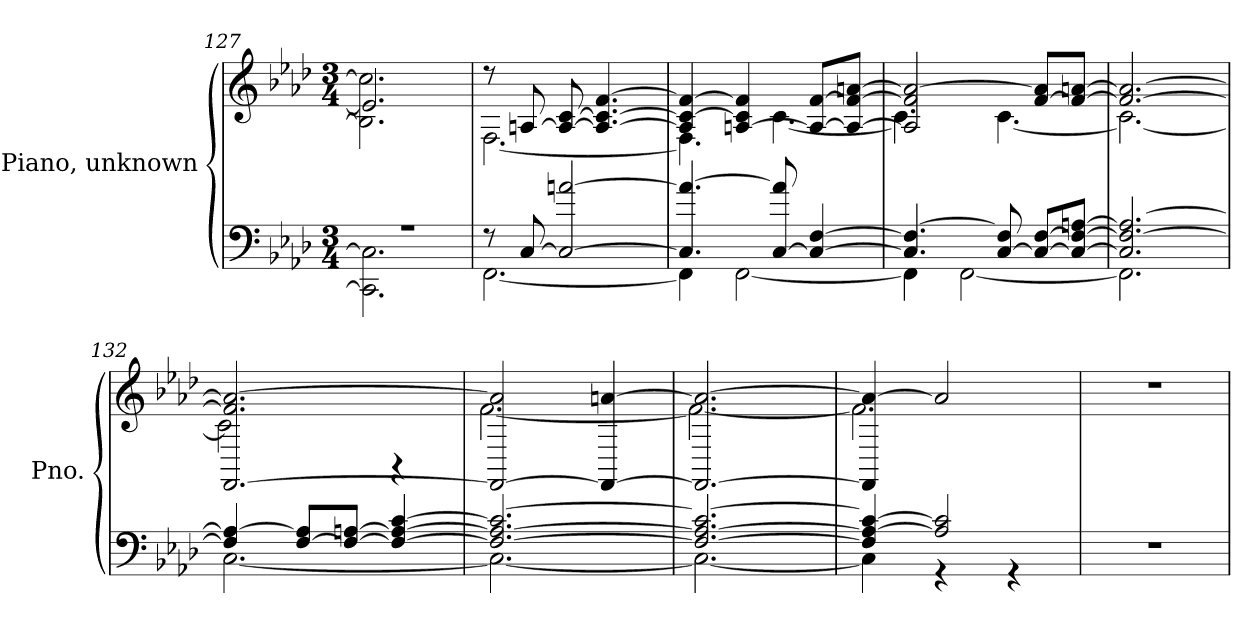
**kern	**kern
*part1	*part1
*staff2	*staff1
*I"Piano, unknown	*
*I'Pno.	*
!!LO:PB:g=z
*clefF4	*clefG2
*k[b-e-a-d-]	*k[b-e-a-d-]
*M3/4	*M3/4
=127	=127
*^	*^
2.r	2.CC\] 2.C\]	2.e/]	2.B-\] 2.cc\]
=128	=128	=128	=128
8r	[2.FF\	8r	[2.F\
[8C/	.	[8An/	.
2C/_ [2an/	.	8A/_ [8c/	.
.	.	4.A/_ 4.c/_ [4.f/	.
=129	=129	=129	=129
4.C/] 4.a/_	4FF\]	4A/] 4c/_ 4f/_	4.F\]
.	[2FF\	[4An/ 4c/] 4f/]	.
[8C/ 8a/]	.	.	[4.c\
4C/_ [4F/	.	8A/_ [8f/L	.
.	.	8A/_ 8f/_ [8an/J	.
=130	=130	=130	=130
4.C/] 4.F/_	4FF\]	2A/] 2f/] 2a/_	4.c\]
.	[2FF\	.	.
[8C/ 8F/]	.	.	[4.c\
8C/_ [8F/L	.	[8f/ 8a/]L	.
8C/_ 8F/_ [8An/J	.	8f/_ [8an/J	.
=131	=131	=131	=131
2.C/] 2.F/_ 2.A/_	2.FF\]	2.f/_ 2.a/_	2.c\_
=132	=132	=132	=132
4F/] 4A/_	[2.C\	[2.FF/ 2.f/] 2.a/_	2c\]
[8F/ 8A/]L	.	.	.
8F/_ [8An/J	.	.	.
4F/_ 4A/_ [4c/	.	.	4r
!!LO:LB:g=z	!!
=133	=133	=133	=133
2.F/_ 2.A/_ 2.c/_	2.C\_	2FF/_ 2a/]	[2.f\
.	.	4FF/_ [4an/	.
=134	=134	=134	=134
2.F/_ 2.A/_ 2.c/_	2.C\_	2.FF/_ 2.a/_	2.f\_
=135	=135	=135	=135
4F/] 4A/_ 4c/_	4C\]	4FF/] 4a/_	2.f\]
2A/] 2c/]	4r	2a/]	.
.	4r	.	.
*v	*v	*	*
*	*v	*v
=136	=136
2.r	2.r
=	=
*-	*-
